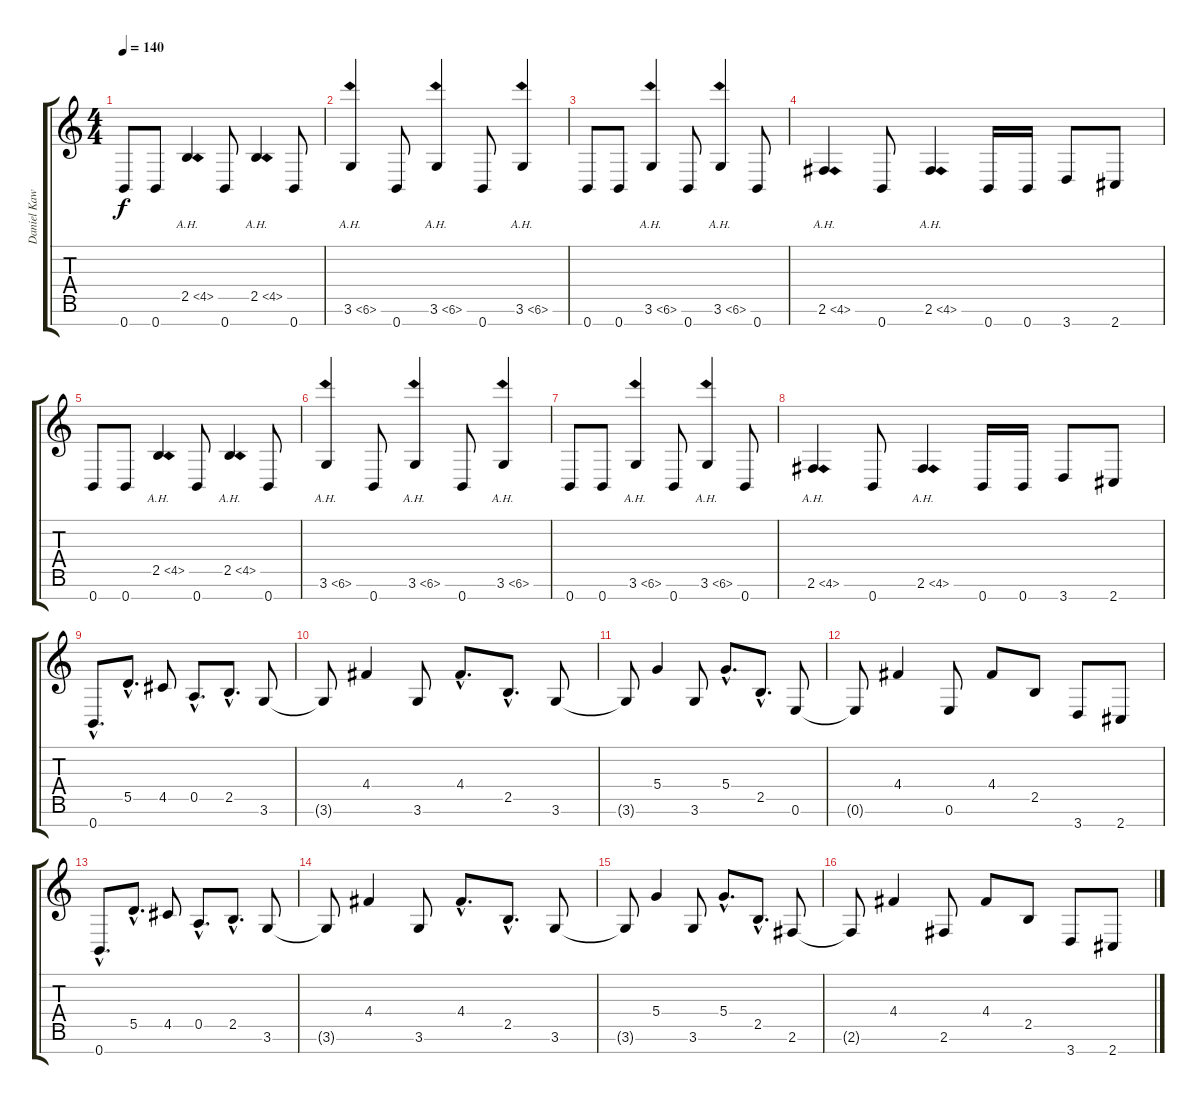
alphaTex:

\track ("Daniel Kawanach (Guitar2)" "Daniel Kaw") {instrument electricguitarclean}
\staff {score tabs}
\tuning (E4 B3 G3 D3 A2 E2 B1) {hide}
\ts (4 4)
\tempo 140
\clef g2
\ks c
0.7.8{dy f instrument distortionguitar} 0.7.8 2.5{ah 2}.4 0.7.8 2.5{ah 2}.4 0.7.8 |
3.6{ah 3}.4 0.7.8 3.6{ah 3}.4 0.7.8 3.6{ah 3}.4 |
0.7.8 0.7.8 3.6{ah 3}.4 0.7.8 3.6{ah 3}.4 0.7.8 |
2.6{ah 2}.4 0.7.8 2.6{ah 2}.4 0.7.16 0.7.16 3.7.8 2.7.8 |
0.7.8 0.7.8 2.5{ah 2}.4 0.7.8 2.5{ah 2}.4 0.7.8 |
3.6{ah 3}.4 0.7.8 3.6{ah 3}.4 0.7.8 3.6{ah 3}.4 |
0.7.8 0.7.8 3.6{ah 3}.4 0.7.8 3.6{ah 3}.4 0.7.8 |
2.6{ah 2}.4 0.7.8 2.6{ah 2}.4 0.7.16 0.7.16 3.7.8 2.7.8 |
0.7{hac}.8{d instrument electricguitarclean} 5.5{hac}.8{d} 4.5.8 0.5{hac}.8{d} 2.5{hac}.8{d} 3.6.8 |
3.6{t}.8 4.4.4 3.6.8 4.4{hac}.8{d} 2.5{hac}.8{d} 3.6.8 |
3.6{t}.8 5.4.4 3.6.8 5.4{hac}.8{d} 2.5{hac}.8{d} 0.6.8 |
0.6{t}.8 4.4.4 0.6.8 4.4.8 2.5.8 3.7.8 2.7.8 |
0.7{hac}.8{d} 5.5{hac}.8{d} 4.5.8 0.5{hac}.8{d} 2.5{hac}.8{d} 3.6.8 |
3.6{t}.8 4.4.4 3.6.8 4.4{hac}.8{d} 2.5{hac}.8{d} 3.6.8 |
3.6{t}.8 5.4.4 3.6.8 5.4{hac}.8{d} 2.5{hac}.8{d} 2.6.8 |
2.6{t}.8 4.4.4 2.6.8 4.4.8 2.5.8 3.7.8 2.7.8
